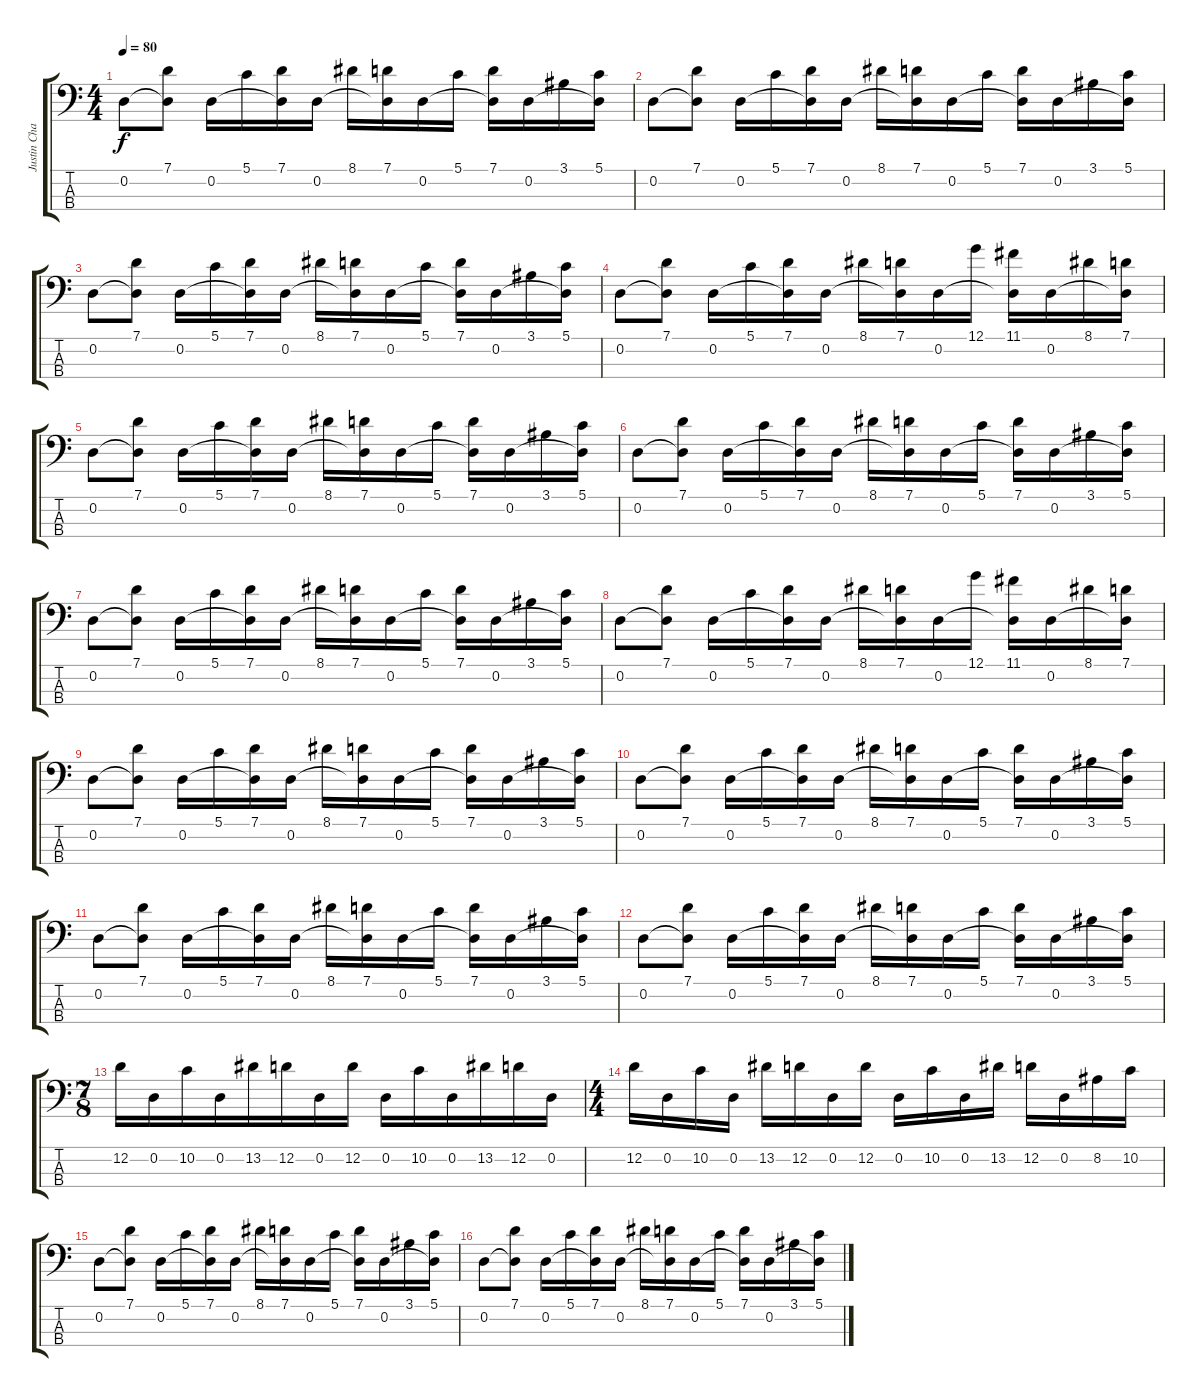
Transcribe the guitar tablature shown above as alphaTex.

\track ("Justin Chancellor" "Justin Cha") {instrument electricbasspick}
\staff {score tabs}
\tuning (G2 D2 A1 D1) {hide}
\ts (4 4)
\tempo 80
\clef f4
\ks c
0.2.8{dy f instrument electricbasspick} (7.1 0.2{t}).8 0.2.16 5.1.16 (7.1 0.2{t}).16 0.2.16 8.1.16 (7.1 0.2{t}).16 0.2.16 5.1.16 (7.1 0.2{t}).16 0.2.16 3.1.16 (5.1 0.2{t}).16 |
0.2.8 (7.1 0.2{t}).8 0.2.16 5.1.16 (7.1 0.2{t}).16 0.2.16 8.1.16 (7.1 0.2{t}).16 0.2.16 5.1.16 (7.1 0.2{t}).16 0.2.16 3.1.16 (5.1 0.2{t}).16 |
0.2.8 (7.1 0.2{t}).8 0.2.16 5.1.16 (7.1 0.2{t}).16 0.2.16 8.1.16 (7.1 0.2{t}).16 0.2.16 5.1.16 (7.1 0.2{t}).16 0.2.16 3.1.16 (5.1 0.2{t}).16 |
0.2.8 (7.1 0.2{t}).8 0.2.16 5.1.16 (7.1 0.2{t}).16 0.2.16 8.1.16 (7.1 0.2{t}).16 0.2.16 12.1.16 (11.1 0.2{t}).16 0.2.16 8.1.16 (7.1 0.2{t}).16 |
0.2.8 (7.1 0.2{t}).8 0.2.16 5.1.16 (7.1 0.2{t}).16 0.2.16 8.1.16 (7.1 0.2{t}).16 0.2.16 5.1.16 (7.1 0.2{t}).16 0.2.16 3.1.16 (5.1 0.2{t}).16 |
0.2.8 (7.1 0.2{t}).8 0.2.16 5.1.16 (7.1 0.2{t}).16 0.2.16 8.1.16 (7.1 0.2{t}).16 0.2.16 5.1.16 (7.1 0.2{t}).16 0.2.16 3.1.16 (5.1 0.2{t}).16 |
0.2.8 (7.1 0.2{t}).8 0.2.16 5.1.16 (7.1 0.2{t}).16 0.2.16 8.1.16 (7.1 0.2{t}).16 0.2.16 5.1.16 (7.1 0.2{t}).16 0.2.16 3.1.16 (5.1 0.2{t}).16 |
0.2.8 (7.1 0.2{t}).8 0.2.16 5.1.16 (7.1 0.2{t}).16 0.2.16 8.1.16 (7.1 0.2{t}).16 0.2.16 12.1.16 (11.1 0.2{t}).16 0.2.16 8.1.16 (7.1 0.2{t}).16 |
0.2.8 (7.1 0.2{t}).8 0.2.16 5.1.16 (7.1 0.2{t}).16 0.2.16 8.1.16 (7.1 0.2{t}).16 0.2.16 5.1.16 (7.1 0.2{t}).16 0.2.16 3.1.16 (5.1 0.2{t}).16 |
0.2.8 (7.1 0.2{t}).8 0.2.16 5.1.16 (7.1 0.2{t}).16 0.2.16 8.1.16 (7.1 0.2{t}).16 0.2.16 5.1.16 (7.1 0.2{t}).16 0.2.16 3.1.16 (5.1 0.2{t}).16 |
0.2.8 (7.1 0.2{t}).8 0.2.16 5.1.16 (7.1 0.2{t}).16 0.2.16 8.1.16 (7.1 0.2{t}).16 0.2.16 5.1.16 (7.1 0.2{t}).16 0.2.16 3.1.16 (5.1 0.2{t}).16 |
0.2.8 (7.1 0.2{t}).8 0.2.16 5.1.16 (7.1 0.2{t}).16 0.2.16 8.1.16 (7.1 0.2{t}).16 0.2.16 5.1.16 (7.1 0.2{t}).16 0.2.16 3.1.16 (5.1 0.2{t}).16 |
\ts (7 8)
12.2.16 0.2.16 10.2.16 0.2.16 13.2.16 12.2.16 0.2.16 12.2.16 0.2.16 10.2.16 0.2.16 13.2.16 12.2.16 0.2.16 |
\ts (4 4)
12.2.16 0.2.16 10.2.16 0.2.16 13.2.16 12.2.16 0.2.16 12.2.16 0.2.16 10.2.16 0.2.16 13.2.16 12.2.16 0.2.16 8.2.16 10.2.16 |
0.2.8 (7.1 0.2{t}).8 0.2.16 5.1.16 (7.1 0.2{t}).16 0.2.16 8.1.16 (7.1 0.2{t}).16 0.2.16 5.1.16 (7.1 0.2{t}).16 0.2.16 3.1.16 (5.1 0.2{t}).16 |
0.2.8 (7.1 0.2{t}).8 0.2.16 5.1.16 (7.1 0.2{t}).16 0.2.16 8.1.16 (7.1 0.2{t}).16 0.2.16 5.1.16 (7.1 0.2{t}).16 0.2.16 3.1.16 (5.1 0.2{t}).16
